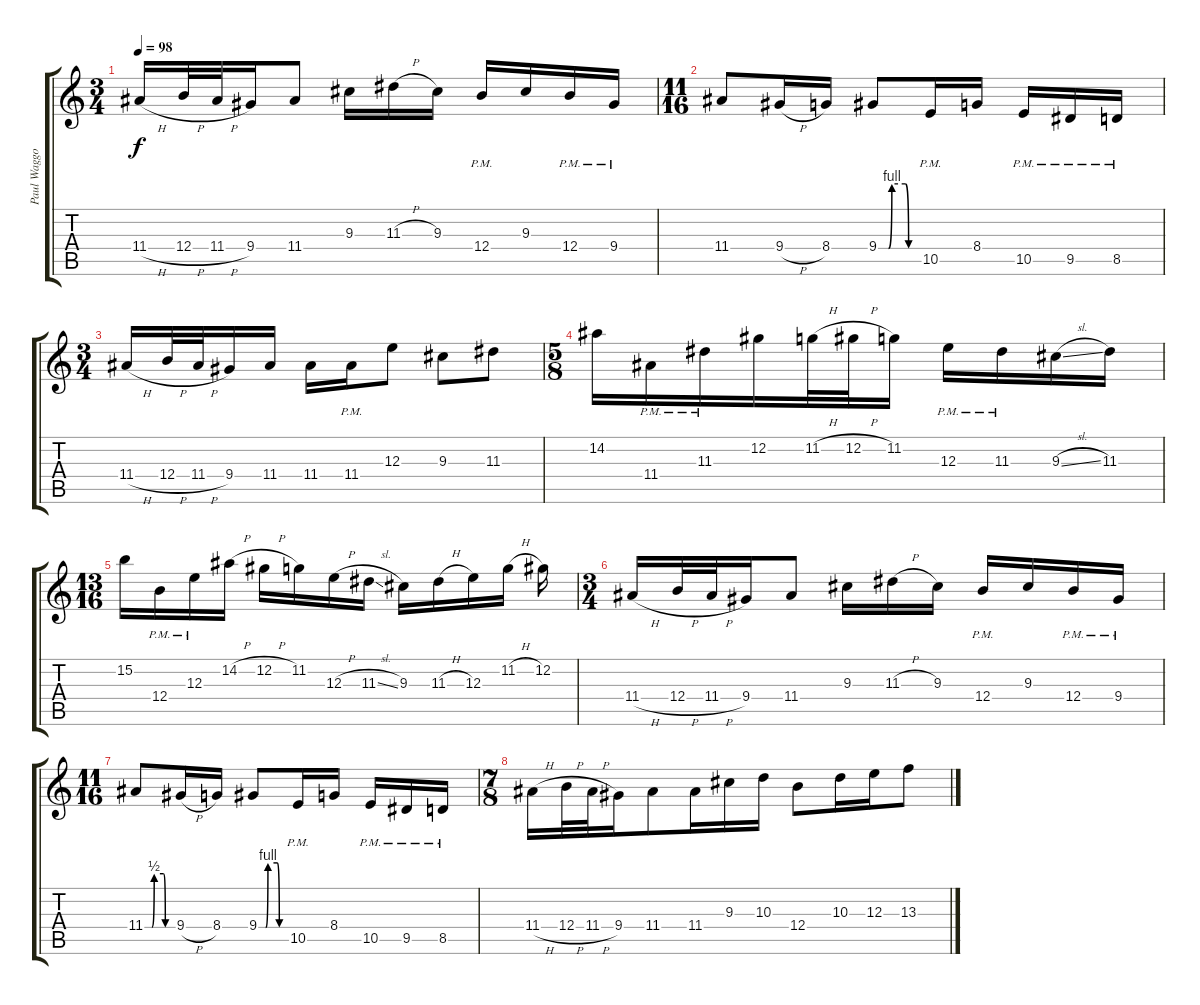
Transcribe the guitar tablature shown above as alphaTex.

\track ("Paul Waggoner - Lead" "Paul Waggo") {instrument distortionguitar}
\staff {score tabs}
\tuning (Db4 Ab3 E3 B2 Gb2 Db2) {hide}
\ts (3 4)
\tempo 98
\clef g2
\ks c
11.4{h}.16{dy f instrument electricguitarjazz} 12.4{h}.32 11.4{h}.32 9.4.16 11.4.8 9.3.16 11.3{h}.16 9.3.16 12.4{pm}.16 9.3.16 12.4{pm}.16 9.4{pm}.16 |
\ts (11 16)
11.4.8 9.4{h}.16 8.4.16 9.4{be (custom 0 0 15 0 20 4 40 4 45 0 60 0)}.8 10.5{pm}.16 8.4.16 10.5{pm}.16 9.5{pm}.16 8.5{pm}.16 |
\ts (3 4)
11.4{h}.16 12.4{h}.32 11.4{h}.32 9.4.16 11.4.16 11.4.16 11.4{pm}.16 12.3.8 9.3.8 11.3.8 |
\ts (5 8)
14.2.16 11.4{pm}.16 11.3{pm}.16 12.2.16 11.2{h}.32 12.2{h}.32 11.2.16 12.3{pm}.16 11.3{pm}.16 9.3{sl}.16 11.3.16 |
\ts (13 16)
15.2.16 12.4{pm}.16 12.3{pm}.16 14.2{h}.16 12.2{h}.16 11.2.16 12.3{h}.16 11.3{sl}.16 9.3.16 11.3{h}.16 12.3.16 11.2{h}.16 12.2.16 |
\ts (3 4)
11.4{h}.16 12.4{h}.32 11.4{h}.32 9.4.16 11.4.8 9.3.16 11.3{h}.16 9.3.16 12.4{pm}.16 9.3.16 12.4{pm}.16 9.4{pm}.16 |
\ts (11 16)
11.4{be (custom 0 0 15 0 20 2 40 2 44 0 60 0)}.8 9.4{h}.16 8.4.16 9.4{be (custom 0 0 15 0 20 4 40 4 45 0 60 0)}.8 10.5{pm}.16 8.4.16 10.5{pm}.16 9.5{pm}.16 8.5{pm}.16 |
\ts (7 8)
11.4{h}.16 12.4{h}.32 11.4{h}.32 9.4.16 11.4.8 11.4.16 9.3.16 10.3.16 12.4.8 10.3.16 12.3.16 13.3.8
